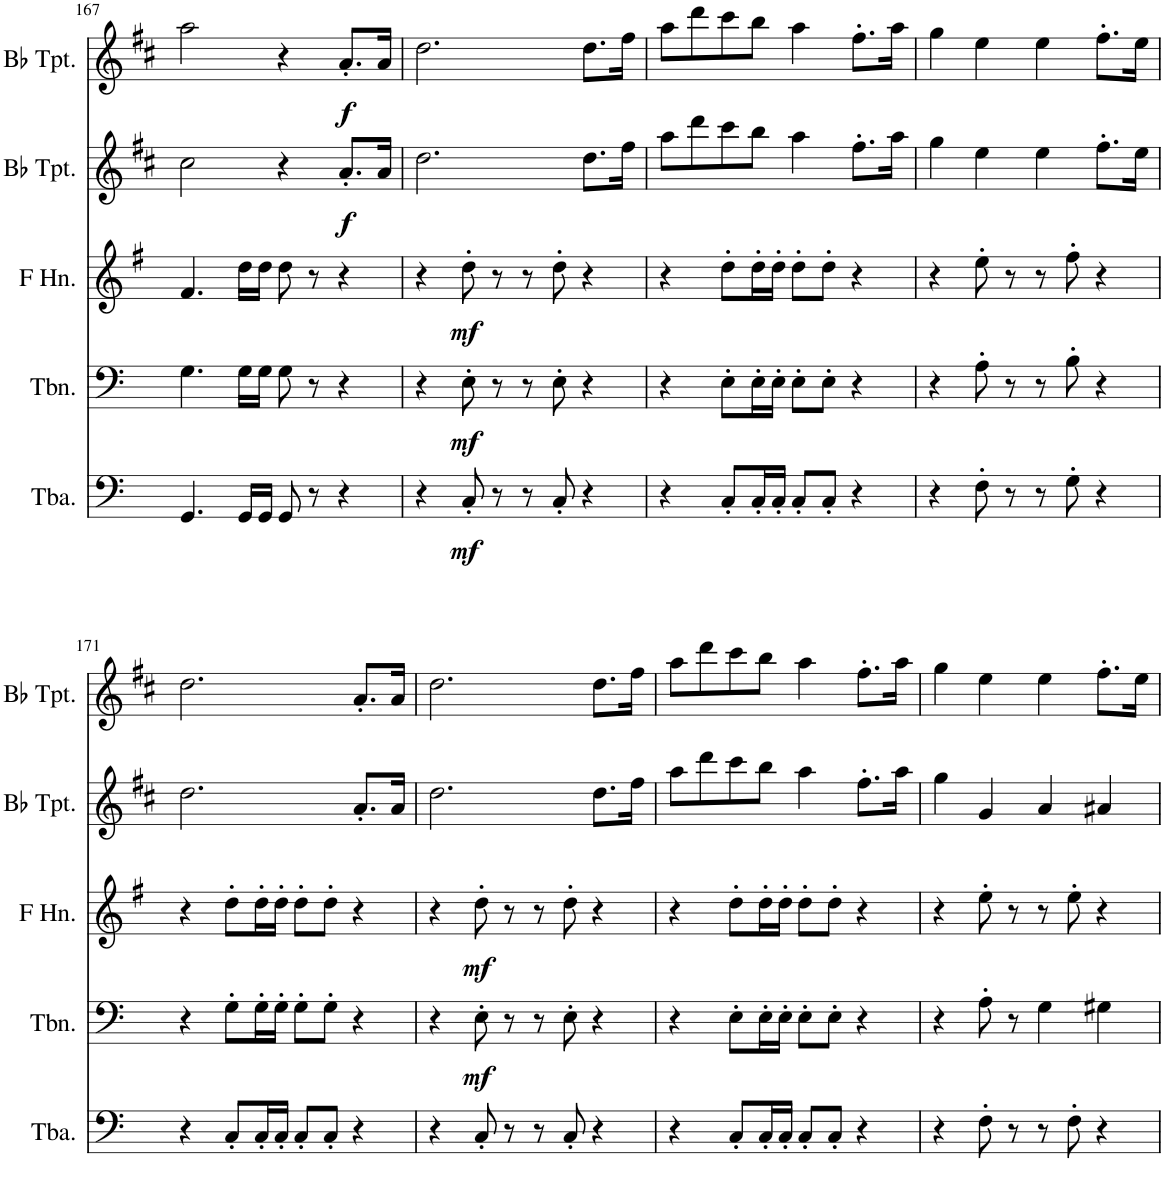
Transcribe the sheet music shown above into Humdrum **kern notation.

**kern	**dynam	**kern	**dynam	**kern	**dynam	**kern	**dynam	**kern	**dynam
*part5	*part5	*part4	*part4	*part3	*part3	*part2	*part2	*part1	*part1
*staff5	*staff5	*staff4	*staff4	*staff3	*staff3	*staff2	*staff2	*staff1	*staff1
*I"Tuba	*	*I"Trombone	*	*I"Horn in F	*	*I"Bb Trumpet 2	*	*I"Bb Trumpet 1	*
*I'Tba.	*	*I'Tbn.	*	*	*	*I'Bb Tpt.	*	*I'Bb Tpt.	*
!!LO:PB:g=z
*clefF4	*	*clefF4	*	*clefG2	*	*clefG2	*	*clefG2	*
*	*	*	*	*Trd4c7	*	*Trd1c2	*	*Trd1c2	*
*k[]	*	*k[]	*	*k[f#]	*	*k[f#c#]	*	*k[f#c#]	*
*M4/4	*	*M4/4	*	*M4/4	*	*M4/4	*	*M4/4	*
=167	=167	=167	=167	=167	=167	=167	=167	=167	=167
4.GG/	.	4.G\	.	4.f#/	.	2cc#\	.	2aa\	.
16GG/LL	.	16G\LL	.	16dd\LL	.	.	.	.	.
16GG/JJ	.	16G\JJ	.	16dd\JJ	.	.	.	.	.
8GG/	.	8G\	.	8dd\	.	4r	.	4r	.
8r	.	8r	.	8r	.	.	.	.	.
!	!	!	!	!	!	!	!LO:DY:b	!	!LO:DY:b
4r	.	4r	.	4r	.	8.a'/L	f	8.a'/L	f
.	.	.	.	.	.	16a/Jk	.	16a/Jk	.
=168	=168	=168	=168	=168	=168	=168	=168	=168	=168
4r	.	4r	.	4r	.	2.dd\	.	2.dd\	.
!	!LO:DY:b	!	!LO:DY:b	!	!LO:DY:b	!	!	!	!
8C'/	mf	8E'\	mf	8dd'\	mf	.	.	.	.
8r	.	8r	.	8r	.	.	.	.	.
8r	.	8r	.	8r	.	.	.	.	.
8C'/	.	8E'\	.	8dd'\	.	.	.	.	.
4r	.	4r	.	4r	.	8.dd\L	.	8.dd\L	.
.	.	.	.	.	.	16ff#\Jk	.	16ff#\Jk	.
=169	=169	=169	=169	=169	=169	=169	=169	=169	=169
4r	.	4r	.	4r	.	8aa\L	.	8aa\L	.
.	.	.	.	.	.	8ddd\	.	8ddd\	.
8C'/L	.	8E'\L	.	8dd'\L	.	8ccc#\	.	8ccc#\	.
16C'/L	.	16E'\L	.	16dd'\L	.	8bb\J	.	8bb\J	.
16C'/JJ	.	16E'\JJ	.	16dd'\JJ	.	.	.	.	.
8C'/L	.	8E'\L	.	8dd'\L	.	4aa\	.	4aa\	.
8C'/J	.	8E'\J	.	8dd'\J	.	.	.	.	.
4r	.	4r	.	4r	.	8.ff#'\L	.	8.ff#'\L	.
.	.	.	.	.	.	16aa\Jk	.	16aa\Jk	.
=170	=170	=170	=170	=170	=170	=170	=170	=170	=170
4r	.	4r	.	4r	.	4gg\	.	4gg\	.
8F'\	.	8A'\	.	8ee'\	.	4ee\	.	4ee\	.
8r	.	8r	.	8r	.	.	.	.	.
8r	.	8r	.	8r	.	4ee\	.	4ee\	.
8G'\	.	8B'\	.	8ff#'\	.	.	.	.	.
4r	.	4r	.	4r	.	8.ff#'\L	.	8.ff#'\L	.
.	.	.	.	.	.	16ee\Jk	.	16ee\Jk	.
!!LO:LB:g=z
=171	=171	=171	=171	=171	=171	=171	=171	=171	=171
4r	.	4r	.	4r	.	2.dd\	.	2.dd\	.
8C'/L	.	8G'\L	.	8dd'\L	.	.	.	.	.
16C'/L	.	16G'\L	.	16dd'\L	.	.	.	.	.
16C'/JJ	.	16G'\JJ	.	16dd'\JJ	.	.	.	.	.
8C'/L	.	8G'\L	.	8dd'\L	.	.	.	.	.
8C'/J	.	8G'\J	.	8dd'\J	.	.	.	.	.
4r	.	4r	.	4r	.	8.a'/L	.	8.a'/L	.
.	.	.	.	.	.	16a/Jk	.	16a/Jk	.
=172	=172	=172	=172	=172	=172	=172	=172	=172	=172
4r	.	4r	.	4r	.	2.dd\	.	2.dd\	.
!	!	!	!LO:DY:b	!	!LO:DY:b	!	!	!	!
8C'/	.	8E'\	mf	8dd'\	mf	.	.	.	.
8r	.	8r	.	8r	.	.	.	.	.
8r	.	8r	.	8r	.	.	.	.	.
8C'/	.	8E'\	.	8dd'\	.	.	.	.	.
4r	.	4r	.	4r	.	8.dd\L	.	8.dd\L	.
.	.	.	.	.	.	16ff#\Jk	.	16ff#\Jk	.
=173	=173	=173	=173	=173	=173	=173	=173	=173	=173
4r	.	4r	.	4r	.	8aa\L	.	8aa\L	.
.	.	.	.	.	.	8ddd\	.	8ddd\	.
8C'/L	.	8E'\L	.	8dd'\L	.	8ccc#\	.	8ccc#\	.
16C'/L	.	16E'\L	.	16dd'\L	.	8bb\J	.	8bb\J	.
16C'/JJ	.	16E'\JJ	.	16dd'\JJ	.	.	.	.	.
8C'/L	.	8E'\L	.	8dd'\L	.	4aa\	.	4aa\	.
8C'/J	.	8E'\J	.	8dd'\J	.	.	.	.	.
4r	.	4r	.	4r	.	8.ff#'\L	.	8.ff#'\L	.
.	.	.	.	.	.	16aa\Jk	.	16aa\Jk	.
=174	=174	=174	=174	=174	=174	=174	=174	=174	=174
4r	.	4r	.	4r	.	4gg\	.	4gg\	.
8F'\	.	8A'\	.	8ee'\	.	4g/	.	4ee\	.
8r	.	8r	.	8r	.	.	.	.	.
8r	.	4G\	.	8r	.	4a/	.	4ee\	.
8F'\	.	.	.	8ee'\	.	.	.	.	.
4r	.	4G#X\	.	4r	.	4a#X/	.	8.ff#'\L	.
.	.	.	.	.	.	.	.	16ee\Jk	.
=	=	=	=	=	=	=	=	=	=
*-	*-	*-	*-	*-	*-	*-	*-	*-	*-
